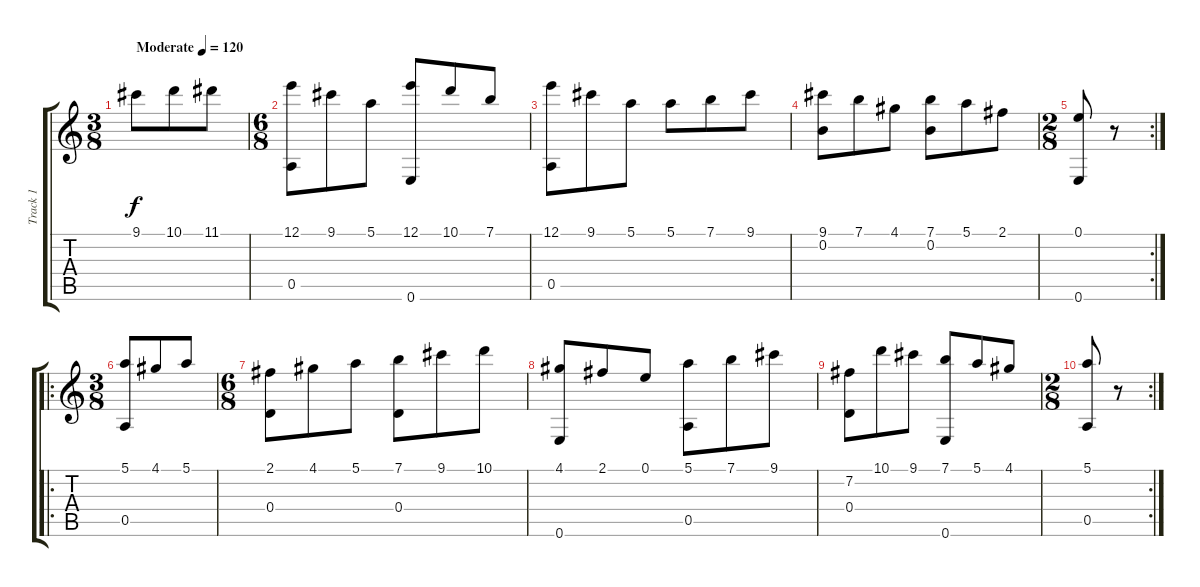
\track ("Track 1" "Track 1") {instrument acousticguitarsteel}
\staff {score tabs}
\tuning (E4 B3 G3 D3 A2 E2) {hide}
\ts (3 8)
\tempo (120 "Moderate")
\clef g2
\ks c
9.1.8{dy f instrument acousticguitarsteel} 10.1.8 11.1.8 |
\ts (6 8)
(12.1 0.5).8 9.1.8 5.1.8 (12.1 0.6).8 10.1.8 7.1.8 |
(12.1 0.5).8 9.1.8 5.1.8 5.1.8 7.1.8 9.1.8 |
(9.1 0.2).8 7.1.8 4.1.8 (7.1 0.2).8 5.1.8 2.1.8 |
\rc 2
\ts (2 8)
(0.1 0.6).8 r.8 |
\ro
\ts (3 8)
(5.1 0.5).8 4.1.8 5.1.8 |
\ts (6 8)
(2.1 0.4).8 4.1.8 5.1.8 (7.1 0.4).8 9.1.8 10.1.8 |
(4.1 0.6).8 2.1.8 0.1.8 (5.1 0.5).8 7.1.8 9.1.8 |
(7.2 0.4).8 10.1.8 9.1.8 (7.1 0.6).8 5.1.8 4.1.8 |
\rc 2
\ts (2 8)
(5.1 0.5).8 r.8
